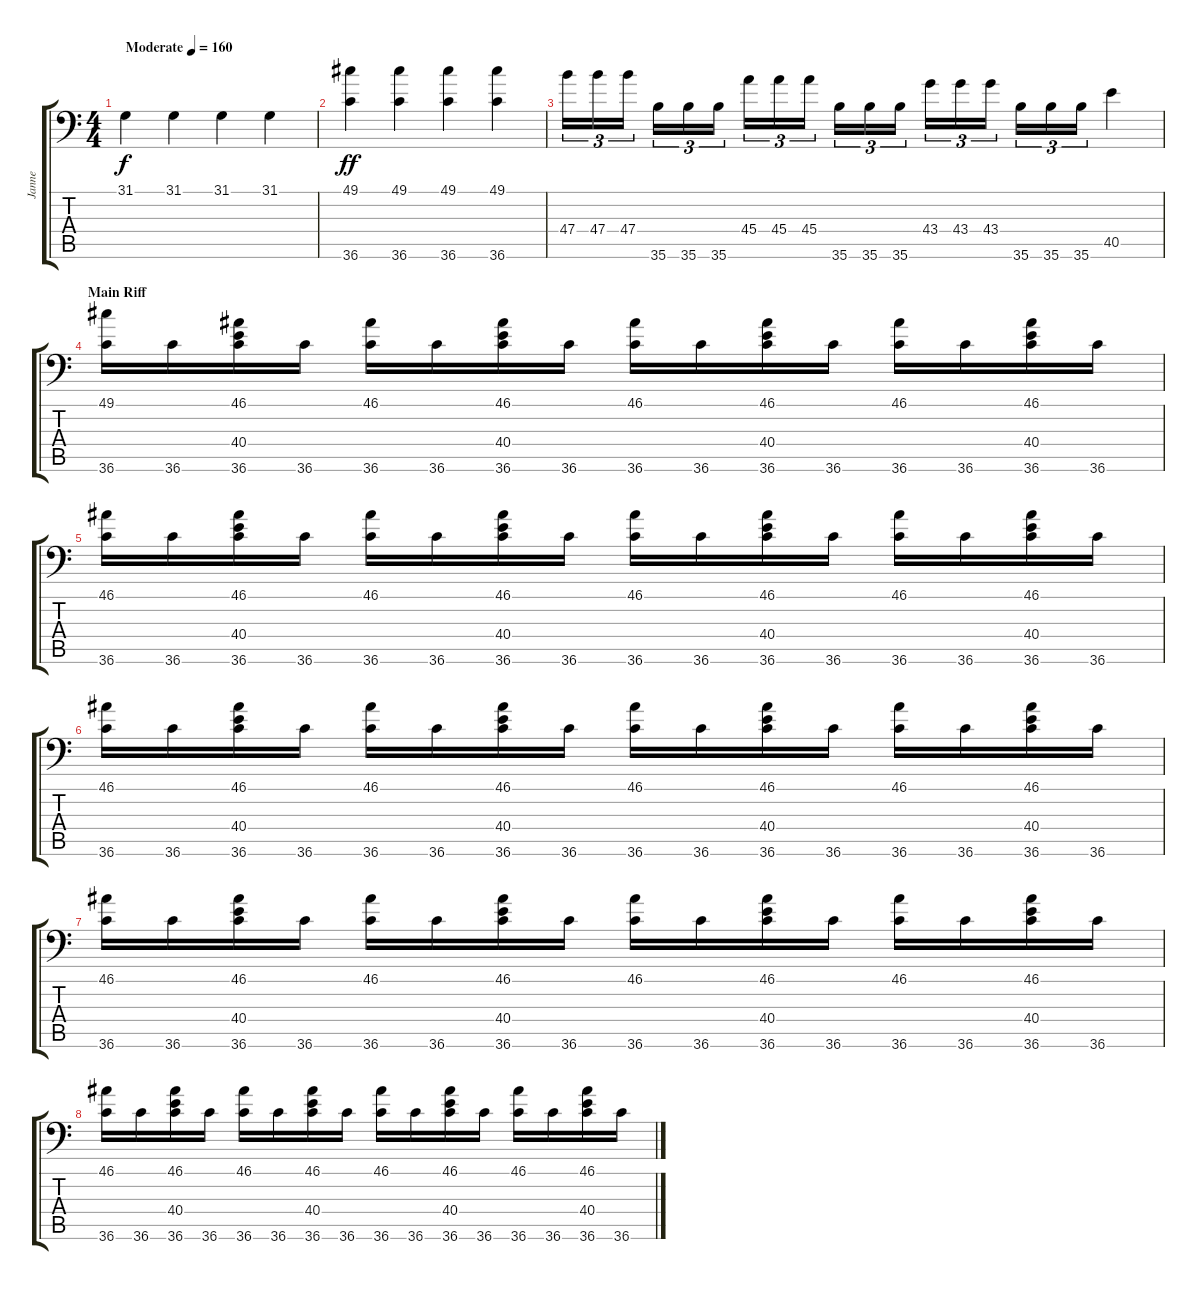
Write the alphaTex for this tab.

\track ("Janne" "Janne") {instrument acousticgrandpiano}
\staff {score tabs}
\tuning (C-1 C-1 C-1 C-1 C-1 C-1) {hide}
\ts (4 4)
\tempo (160 "Moderate")
\clef f4
\ks c
31.1.4{dy f instrument acousticgrandpiano} 31.1.4 31.1.4 31.1.4 |
(49.1 36.6).4{dy ff} (49.1 36.6).4 (49.1 36.6).4 (49.1 36.6).4 |
47.4.16{tu (3 2)} 47.4.16{tu (3 2)} 47.4.16{tu (3 2)} 35.6.16{tu (3 2)} 35.6.16{tu (3 2)} 35.6.16{tu (3 2)} 45.4.16{tu (3 2)} 45.4.16{tu (3 2)} 45.4.16{tu (3 2)} 35.6.16{tu (3 2)} 35.6.16{tu (3 2)} 35.6.16{tu (3 2)} 43.4.16{tu (3 2)} 43.4.16{tu (3 2)} 43.4.16{tu (3 2)} 35.6.16{tu (3 2)} 35.6.16{tu (3 2)} 35.6.16{tu (3 2)} 40.5.4 |
\section ("" "Main Riff")
(49.1 36.6).16 36.6.16 (46.1 40.4 36.6).16 36.6.16 (46.1 36.6).16 36.6.16 (46.1 40.4 36.6).16 36.6.16 (46.1 36.6).16 36.6.16 (46.1 40.4 36.6).16 36.6.16 (46.1 36.6).16 36.6.16 (46.1 40.4 36.6).16 36.6.16 |
(46.1 36.6).16 36.6.16 (46.1 40.4 36.6).16 36.6.16 (46.1 36.6).16 36.6.16 (46.1 40.4 36.6).16 36.6.16 (46.1 36.6).16 36.6.16 (46.1 40.4 36.6).16 36.6.16 (46.1 36.6).16 36.6.16 (46.1 40.4 36.6).16 36.6.16 |
(46.1 36.6).16 36.6.16 (46.1 40.4 36.6).16 36.6.16 (46.1 36.6).16 36.6.16 (46.1 40.4 36.6).16 36.6.16 (46.1 36.6).16 36.6.16 (46.1 40.4 36.6).16 36.6.16 (46.1 36.6).16 36.6.16 (46.1 40.4 36.6).16 36.6.16 |
(46.1 36.6).16 36.6.16 (46.1 40.4 36.6).16 36.6.16 (46.1 36.6).16 36.6.16 (46.1 40.4 36.6).16 36.6.16 (46.1 36.6).16 36.6.16 (46.1 40.4 36.6).16 36.6.16 (46.1 36.6).16 36.6.16 (46.1 40.4 36.6).16 36.6.16 |
(46.1 36.6).16 36.6.16 (46.1 40.4 36.6).16 36.6.16 (46.1 36.6).16 36.6.16 (46.1 40.4 36.6).16 36.6.16 (46.1 36.6).16 36.6.16 (46.1 40.4 36.6).16 36.6.16 (46.1 36.6).16 36.6.16 (46.1 40.4 36.6).16 36.6.16
